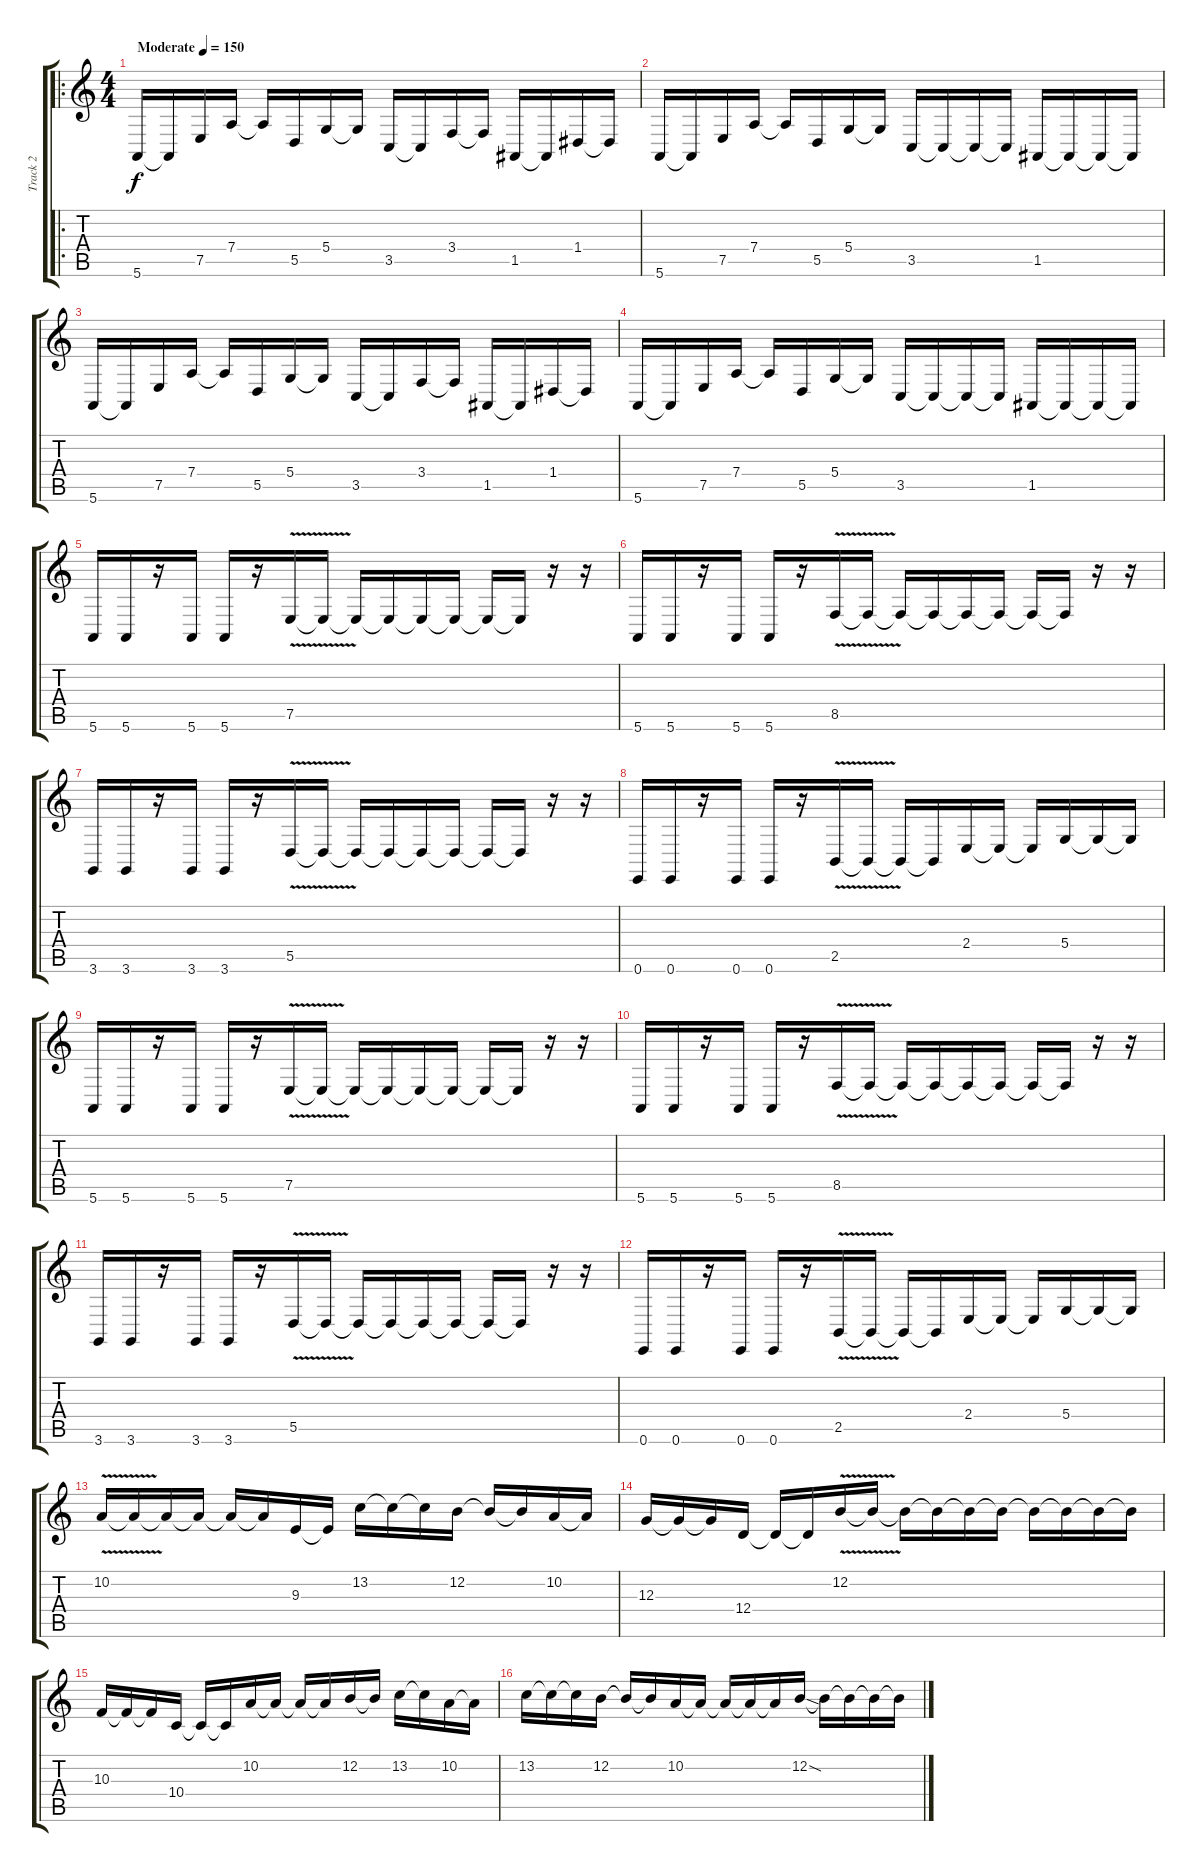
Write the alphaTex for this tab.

\track ("Track 2" "Track 2") {instrument lead5charang}
\staff {score tabs}
\tuning (E4 B3 G3 D3 A2 E2) {hide}
\ro
\ts (4 4)
\tempo (150 "Moderate")
\clef g2
\ks c
5.6.16{dy f instrument lead5charang} 5.6{t}.16 7.5.16 7.4.16 7.4{t}.16 5.5.16 5.4.16 5.4{t}.16 3.5.16 3.5{t}.16 3.4.16 3.4{t}.16 1.5.16 1.5{t}.16 1.4.16 1.4{t}.16 |
5.6.16 5.6{t}.16 7.5.16 7.4.16 7.4{t}.16 5.5.16 5.4.16 5.4{t}.16 3.5.16 3.5{t}.16 3.5{t}.16 3.5{t}.16 1.5.16 1.5{t}.16 1.5{t}.16 1.5{t}.16 |
5.6.16 5.6{t}.16 7.5.16 7.4.16 7.4{t}.16 5.5.16 5.4.16 5.4{t}.16 3.5.16 3.5{t}.16 3.4.16 3.4{t}.16 1.5.16 1.5{t}.16 1.4.16 1.4{t}.16 |
5.6.16 5.6{t}.16 7.5.16 7.4.16 7.4{t}.16 5.5.16 5.4.16 5.4{t}.16 3.5.16 3.5{t}.16 3.5{t}.16 3.5{t}.16 1.5.16 1.5{t}.16 1.5{t}.16 1.5{t}.16 |
5.6.16 5.6.16 r.16 5.6.16 5.6.16 r.16 7.5{v}.16 7.5{t}.16 7.5{t}.16 7.5{t}.16 7.5{t}.16 7.5{t}.16 7.5{t}.16 7.5{t}.16 r.16 r.16 |
5.6.16 5.6.16 r.16 5.6.16 5.6.16 r.16 8.5{v}.16 8.5{t}.16 8.5{t}.16 8.5{t}.16 8.5{t}.16 8.5{t}.16 8.5{t}.16 8.5{t}.16 r.16 r.16 |
3.6.16 3.6.16 r.16 3.6.16 3.6.16 r.16 5.5{v}.16 5.5{t}.16 5.5{t}.16 5.5{t}.16 5.5{t}.16 5.5{t}.16 5.5{t}.16 5.5{t}.16 r.16 r.16 |
0.6.16 0.6.16 r.16 0.6.16 0.6.16 r.16 2.5{v}.16 2.5{t}.16 2.5{t}.16 2.5{t}.16 2.4.16 2.4{t}.16 2.4{t}.16 5.4.16 5.4{t}.16 5.4{t}.16 |
5.6.16 5.6.16 r.16 5.6.16 5.6.16 r.16 7.5{v}.16 7.5{t}.16 7.5{t}.16 7.5{t}.16 7.5{t}.16 7.5{t}.16 7.5{t}.16 7.5{t}.16 r.16 r.16 |
5.6.16 5.6.16 r.16 5.6.16 5.6.16 r.16 8.5{v}.16 8.5{t}.16 8.5{t}.16 8.5{t}.16 8.5{t}.16 8.5{t}.16 8.5{t}.16 8.5{t}.16 r.16 r.16 |
3.6.16 3.6.16 r.16 3.6.16 3.6.16 r.16 5.5{v}.16 5.5{t}.16 5.5{t}.16 5.5{t}.16 5.5{t}.16 5.5{t}.16 5.5{t}.16 5.5{t}.16 r.16 r.16 |
0.6.16 0.6.16 r.16 0.6.16 0.6.16 r.16 2.5{v}.16 2.5{t}.16 2.5{t}.16 2.5{t}.16 2.4.16 2.4{t}.16 2.4{t}.16 5.4.16 5.4{t}.16 5.4{t}.16 |
10.2{v}.16 10.2{t}.16 10.2{t}.16 10.2{t}.16 10.2{t}.16 10.2{t}.16 9.3.16 9.3{t}.16 13.2.16 13.2{t}.16 13.2{t}.16 12.2.16 12.2{t}.16 12.2{t}.16 10.2.16 10.2{t}.16 |
12.3.16 12.3{t}.16 12.3{t}.16 12.4.16 12.4{t}.16 12.4{t}.16 12.2{v}.16 12.2{t}.16 12.2{t}.16 12.2{t}.16 12.2{t}.16 12.2{t}.16 12.2{t}.16 12.2{t}.16 12.2{t}.16 12.2{t}.16 |
10.3.16 10.3{t}.16 10.3{t}.16 10.4.16 10.4{t}.16 10.4{t}.16 10.2.16 10.2{t}.16 10.2{t}.16 10.2{t}.16 12.2.16 12.2{t}.16 13.2.16 13.2{t}.16 10.2.16 10.2{t}.16 |
13.2.16 13.2{t}.16 13.2{t}.16 12.2.16 12.2{t}.16 12.2{t}.16 10.2.16 10.2{t}.16 10.2{t}.16 10.2{t}.16 10.2{t}.16 12.2{sod}.16 12.2{t}.16 12.2{t}.16 12.2{t}.16 12.2{t}.16
